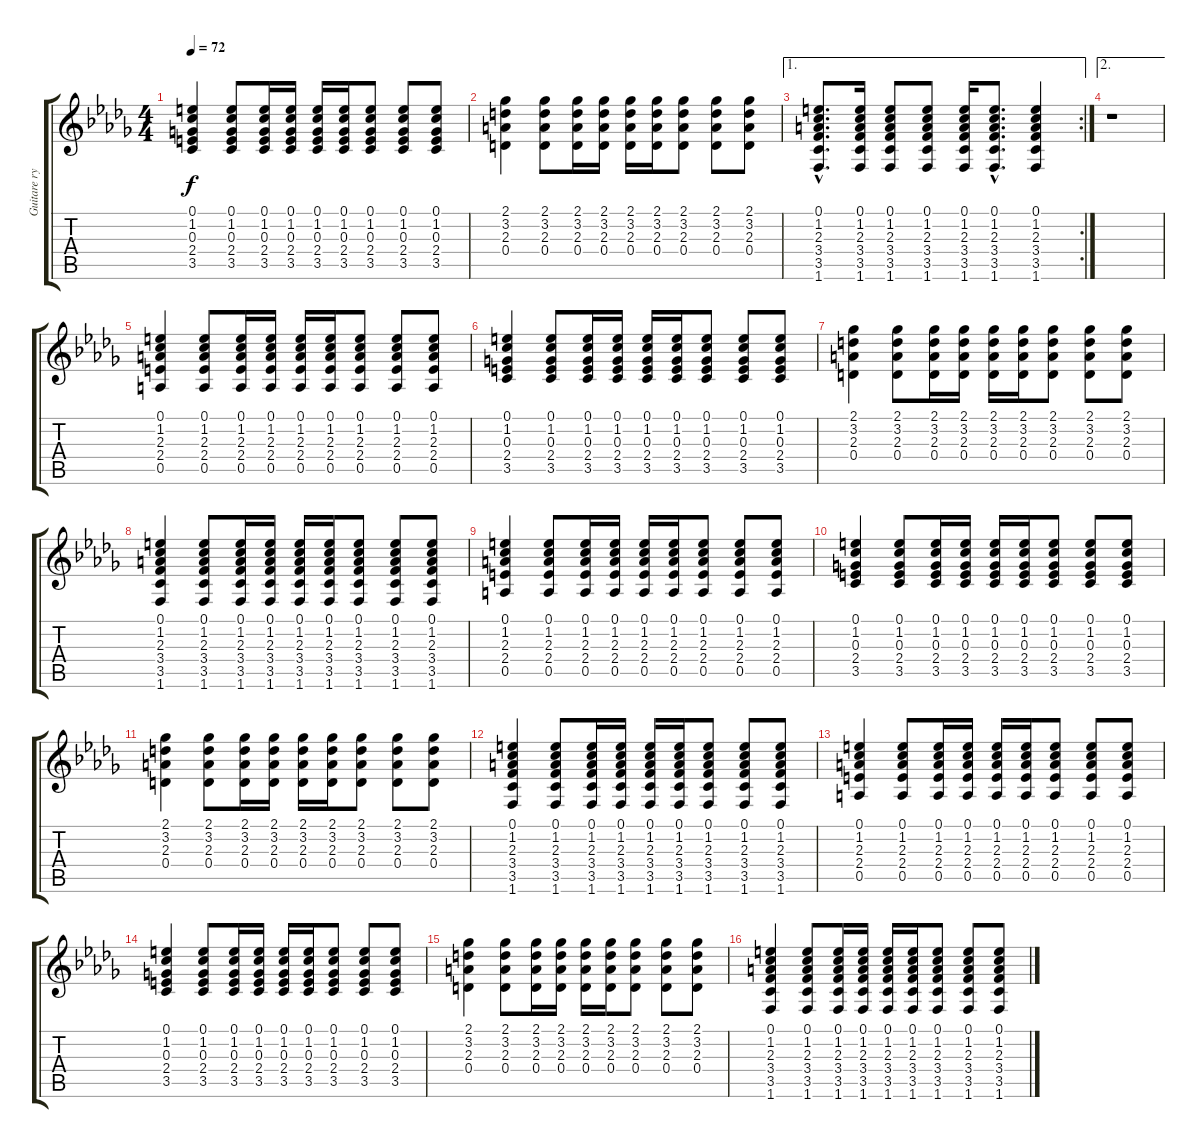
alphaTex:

\track ("Guitare rythmique" "Guitare ry") {instrument acousticguitarnylon}
\staff {score tabs}
\tuning (E4 B3 G3 D3 A2 E2) {hide}
\ts (4 4)
\tempo 72
\clef g2
\ks db
(0.1 1.2 0.3 2.4 3.5).4{dy f} (0.1 1.2 0.3 2.4 3.5).8 (0.1 1.2 0.3 2.4 3.5).16 (0.1 1.2 0.3 2.4 3.5).16 (0.1 1.2 0.3 2.4 3.5).16 (0.1 1.2 0.3 2.4 3.5).16 (0.1 1.2 0.3 2.4 3.5).8 (0.1 1.2 0.3 2.4 3.5).8 (0.1 1.2 0.3 2.4 3.5).8 |
(2.1 3.2 2.3 0.4).4 (2.1 3.2 2.3 0.4).8 (2.1 3.2 2.3 0.4).16 (2.1 3.2 2.3 0.4).16 (2.1 3.2 2.3 0.4).16 (2.1 3.2 2.3 0.4).16 (2.1 3.2 2.3 0.4).8 (2.1 3.2 2.3 0.4).8 (2.1 3.2 2.3 0.4).8 |
\ae 1
\rc 2
(0.1{hac} 1.2{hac} 2.3{hac} 3.4{hac} 3.5{hac} 1.6{hac}).8{d} (0.1 1.2 2.3 3.4 3.5 1.6).16 (0.1 1.2 2.3 3.4 3.5 1.6).8 (0.1 1.2 2.3 3.4 3.5 1.6).8 (0.1 1.2 2.3 3.4 3.5 1.6).16 (0.1{hac} 1.2{hac} 2.3{hac} 3.4{hac} 3.5{hac} 1.6{hac}).8{d} (0.1 1.2 2.3 3.4 3.5 1.6).4 |
\ae 2
r.1 |
(0.1 1.2 2.3 2.4 0.5).4 (0.1 1.2 2.3 2.4 0.5).8 (0.1 1.2 2.3 2.4 0.5).16 (0.1 1.2 2.3 2.4 0.5).16 (0.1 1.2 2.3 2.4 0.5).16 (0.1 1.2 2.3 2.4 0.5).16 (0.1 1.2 2.3 2.4 0.5).8 (0.1 1.2 2.3 2.4 0.5).8 (0.1 1.2 2.3 2.4 0.5).8 |
(0.1 1.2 0.3 2.4 3.5).4 (0.1 1.2 0.3 2.4 3.5).8 (0.1 1.2 0.3 2.4 3.5).16 (0.1 1.2 0.3 2.4 3.5).16 (0.1 1.2 0.3 2.4 3.5).16 (0.1 1.2 0.3 2.4 3.5).16 (0.1 1.2 0.3 2.4 3.5).8 (0.1 1.2 0.3 2.4 3.5).8 (0.1 1.2 0.3 2.4 3.5).8 |
(2.1 3.2 2.3 0.4).4 (2.1 3.2 2.3 0.4).8 (2.1 3.2 2.3 0.4).16 (2.1 3.2 2.3 0.4).16 (2.1 3.2 2.3 0.4).16 (2.1 3.2 2.3 0.4).16 (2.1 3.2 2.3 0.4).8 (2.1 3.2 2.3 0.4).8 (2.1 3.2 2.3 0.4).8 |
(0.1 1.2 2.3 3.4 3.5 1.6).4 (0.1 1.2 2.3 3.4 3.5 1.6).8 (0.1 1.2 2.3 3.4 3.5 1.6).16 (0.1 1.2 2.3 3.4 3.5 1.6).16 (0.1 1.2 2.3 3.4 3.5 1.6).16 (0.1 1.2 2.3 3.4 3.5 1.6).16 (0.1 1.2 2.3 3.4 3.5 1.6).8 (0.1 1.2 2.3 3.4 3.5 1.6).8 (0.1 1.2 2.3 3.4 3.5 1.6).8 |
(0.1 1.2 2.3 2.4 0.5).4 (0.1 1.2 2.3 2.4 0.5).8 (0.1 1.2 2.3 2.4 0.5).16 (0.1 1.2 2.3 2.4 0.5).16 (0.1 1.2 2.3 2.4 0.5).16 (0.1 1.2 2.3 2.4 0.5).16 (0.1 1.2 2.3 2.4 0.5).8 (0.1 1.2 2.3 2.4 0.5).8 (0.1 1.2 2.3 2.4 0.5).8 |
(0.1 1.2 0.3 2.4 3.5).4 (0.1 1.2 0.3 2.4 3.5).8 (0.1 1.2 0.3 2.4 3.5).16 (0.1 1.2 0.3 2.4 3.5).16 (0.1 1.2 0.3 2.4 3.5).16 (0.1 1.2 0.3 2.4 3.5).16 (0.1 1.2 0.3 2.4 3.5).8 (0.1 1.2 0.3 2.4 3.5).8 (0.1 1.2 0.3 2.4 3.5).8 |
(2.1 3.2 2.3 0.4).4 (2.1 3.2 2.3 0.4).8 (2.1 3.2 2.3 0.4).16 (2.1 3.2 2.3 0.4).16 (2.1 3.2 2.3 0.4).16 (2.1 3.2 2.3 0.4).16 (2.1 3.2 2.3 0.4).8 (2.1 3.2 2.3 0.4).8 (2.1 3.2 2.3 0.4).8 |
(0.1 1.2 2.3 3.4 3.5 1.6).4 (0.1 1.2 2.3 3.4 3.5 1.6).8 (0.1 1.2 2.3 3.4 3.5 1.6).16 (0.1 1.2 2.3 3.4 3.5 1.6).16 (0.1 1.2 2.3 3.4 3.5 1.6).16 (0.1 1.2 2.3 3.4 3.5 1.6).16 (0.1 1.2 2.3 3.4 3.5 1.6).8 (0.1 1.2 2.3 3.4 3.5 1.6).8 (0.1 1.2 2.3 3.4 3.5 1.6).8 |
(0.1 1.2 2.3 2.4 0.5).4 (0.1 1.2 2.3 2.4 0.5).8 (0.1 1.2 2.3 2.4 0.5).16 (0.1 1.2 2.3 2.4 0.5).16 (0.1 1.2 2.3 2.4 0.5).16 (0.1 1.2 2.3 2.4 0.5).16 (0.1 1.2 2.3 2.4 0.5).8 (0.1 1.2 2.3 2.4 0.5).8 (0.1 1.2 2.3 2.4 0.5).8 |
(0.1 1.2 0.3 2.4 3.5).4 (0.1 1.2 0.3 2.4 3.5).8 (0.1 1.2 0.3 2.4 3.5).16 (0.1 1.2 0.3 2.4 3.5).16 (0.1 1.2 0.3 2.4 3.5).16 (0.1 1.2 0.3 2.4 3.5).16 (0.1 1.2 0.3 2.4 3.5).8 (0.1 1.2 0.3 2.4 3.5).8 (0.1 1.2 0.3 2.4 3.5).8 |
(2.1 3.2 2.3 0.4).4 (2.1 3.2 2.3 0.4).8 (2.1 3.2 2.3 0.4).16 (2.1 3.2 2.3 0.4).16 (2.1 3.2 2.3 0.4).16 (2.1 3.2 2.3 0.4).16 (2.1 3.2 2.3 0.4).8 (2.1 3.2 2.3 0.4).8 (2.1 3.2 2.3 0.4).8 |
(0.1 1.2 2.3 3.4 3.5 1.6).4 (0.1 1.2 2.3 3.4 3.5 1.6).8 (0.1 1.2 2.3 3.4 3.5 1.6).16 (0.1 1.2 2.3 3.4 3.5 1.6).16 (0.1 1.2 2.3 3.4 3.5 1.6).16 (0.1 1.2 2.3 3.4 3.5 1.6).16 (0.1 1.2 2.3 3.4 3.5 1.6).8 (0.1 1.2 2.3 3.4 3.5 1.6).8 (0.1 1.2 2.3 3.4 3.5 1.6).8
